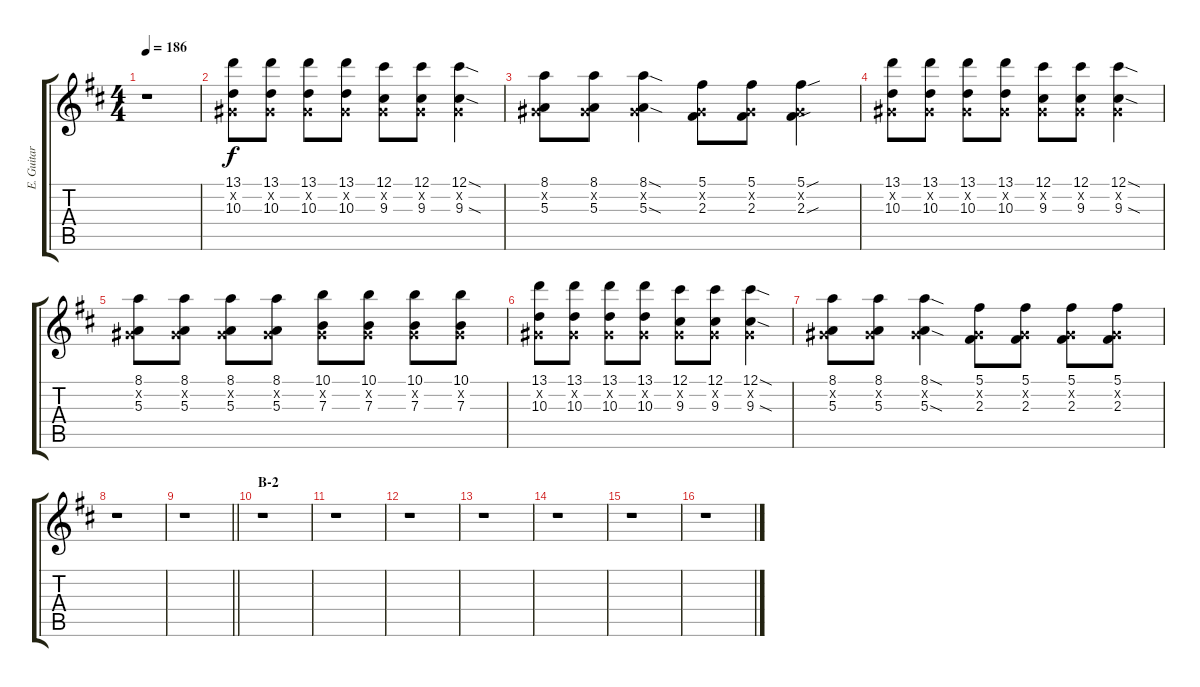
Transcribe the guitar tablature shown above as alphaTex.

\track ("E. Guitar IV" "E. Guitar ") {instrument overdrivenguitar}
\staff {score tabs}
\tuning (Db4 Ab3 E3 B2 Gb2 B1) {hide}
\ts (4 4)
\tempo 186
\clef g2
\ks d
r.1{dy f} |
(13.1 0.2{x} 10.3).8 (13.1 0.2{x} 10.3).8 (13.1 0.2{x} 10.3).8 (13.1 0.2{x} 10.3).8 (12.1 0.2{x} 9.3).8 (12.1 0.2{x} 9.3).8 (12.1{sod} 0.2{x} 9.3{sod}).4 |
(8.1 0.2{x} 5.3).8 (8.1 0.2{x} 5.3).8 (8.1{sod} 0.2{x} 5.3{sod}).4 (5.1 0.2{x} 2.3).8 (5.1 0.2{x} 2.3).8 (5.1{sou} 0.2{x} 2.3{sou}).4 |
(13.1 0.2{x} 10.3).8 (13.1 0.2{x} 10.3).8 (13.1 0.2{x} 10.3).8 (13.1 0.2{x} 10.3).8 (12.1 0.2{x} 9.3).8 (12.1 0.2{x} 9.3).8 (12.1{sod} 0.2{x} 9.3{sod}).4 |
(8.1 0.2{x} 5.3).8 (8.1 0.2{x} 5.3).8 (8.1 0.2{x} 5.3).8 (8.1 0.2{x} 5.3).8 (10.1 0.2{x} 7.3).8 (10.1 0.2{x} 7.3).8 (10.1 0.2{x} 7.3).8 (10.1 0.2{x} 7.3).8 |
(13.1 0.2{x} 10.3).8 (13.1 0.2{x} 10.3).8 (13.1 0.2{x} 10.3).8 (13.1 0.2{x} 10.3).8 (12.1 0.2{x} 9.3).8 (12.1 0.2{x} 9.3).8 (12.1{sod} 0.2{x} 9.3{sod}).4 |
(8.1 0.2{x} 5.3).8 (8.1 0.2{x} 5.3).8 (8.1{sod} 0.2{x} 5.3{sod}).4 (5.1 0.2{x} 2.3).8 (5.1 0.2{x} 2.3).8 (5.1 0.2{x} 2.3).8 (5.1 0.2{x} 2.3).8 |
r.1 |
\barLineRight lightlight
r.1 |
\section ("" "B-2")
r.1 |
r.1 |
r.1 |
r.1 |
r.1 |
r.1 |
r.1
